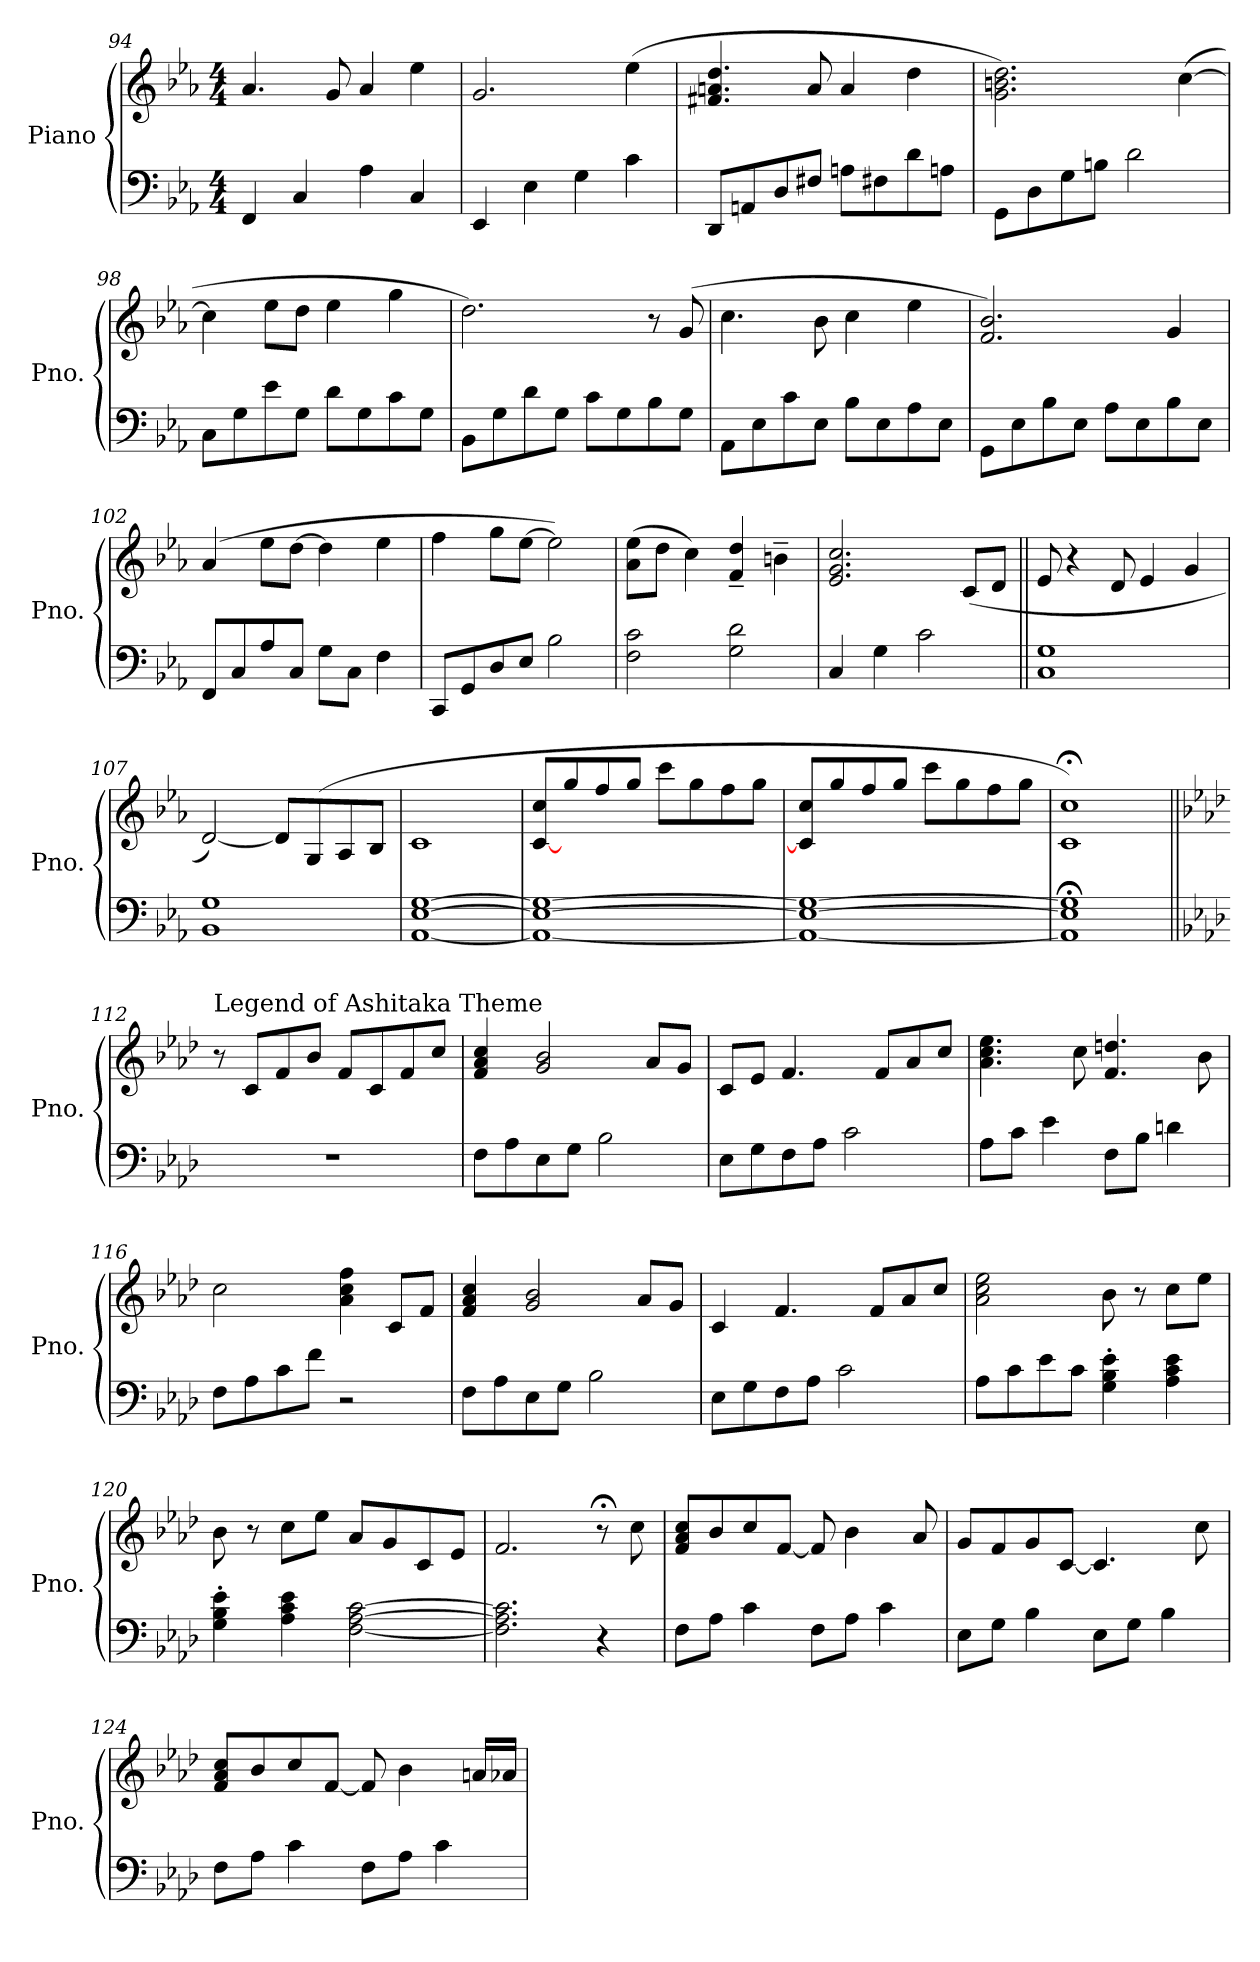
**kern	**kern
*part1	*part1
*staff2	*staff1
*I"Piano	*
*I'Pno.	*
*clefF4	*clefG2
*k[b-e-a-]	*k[b-e-a-]
*M4/4	*M4/4
=94	=94
4FF/	4.a-/
4C/	.
.	8g/
4A-\	4a-/
4C/	4ee-\
=95	=95
4EE-/	2.g/
4E-\	.
4G\	.
4c\	(4ee-\
!!LO:LB:g=z
=96	=96
8DD/L	4.f#X/ 4.an/ 4.dd/
8AAn/	.
8D/	.
8F#X/J	8a/
8An\L	4a/
8F#X\	.
8d\	4dd\
8An\J	.
=97	=97
8GG\L	2.g\ 2.bn\ 2.dd\)
8D\	.
8G\	.
8Bn\J	.
2d\	.
.	([4cc\
=98	=98
8C\L	4cc\]
8G\	.
8e-\	8ee-\L
8G\J	8dd\J
8d\L	4ee-\
8G\	.
8c\	4gg\
8G\J	.
=99	=99
8BB-\L	2.dd\)
8G\	.
8d\	.
8G\J	.
8c\L	.
8G\	.
8B-\	8r
8G\J	(8g/
=100	=100
8AA-\L	4.cc\
8E-\	.
8c\	.
8E-\J	8b-\
8B-\L	4cc\
8E-\	.
8A-\	4ee-\
8E-\J	.
!!LO:LB:g=z
=101	=101
8GG\L	2.f/ 2.b-/)
8E-\	.
8B-\	.
8E-\J	.
8A-\L	.
8E-\	.
8B-\	4g/
8E-\J	.
=102	=102
8FF/L	(4a-/
8C/	.
8A-/	8ee-\L
8C/J	[8dd\J
8G\L	4dd\]
8C\J	.
4F\	4ee-\
=103	=103
8CC/L	4ff\
8GG/	.
8D/	8gg\L
8E-/J	[8ee-\J
2B-\	2ee-\])
=104	=104
2F\ 2c\	(8a-\ 8ee-\L
.	8dd\J
.	4cc\)
2G\ 2d\	4f/~ 4dd/~
.	4bn~\
=105	=105
4C/	2.e-/ 2.g/ 2.cc/
4G\	.
2c\	.
.	(8c/L
.	8d/J
=106||	=106||
1C 1G	8e-/
.	4r
.	8d/
.	4e-/
.	4g/
!!LO:PB:g=z
=107	=107
1BB- 1G	[2d/)
.	8d/L]
.	(8G/
.	8A-/
.	8B-/J
=108	=108
[1AA- [1E- [1G	1c
=109	=109
1AA-_ 1E-_ 1G_	[8c/ 8cc/L
.	8gg/
.	8ff/
.	8gg/J
.	8ccc\L
.	8gg\
.	8ff\
.	8gg\J
=110	=110
1AA-_ 1E-_ 1G_	8c/] 8cc/L
.	8gg/
.	8ff/
.	8gg/J
.	8ccc\L
.	8gg\
.	8ff\
.	8gg\J
=111	=111
1AA-];< 1E-];< 1G];<	1c;< 1cc;<)
=112||	=112||
*k[b-e-a-d-]	*k[b-e-a-d-]
!	!LO:TX:a:t=Legend of Ashitaka Theme
1r	8r
.	8c/L
.	8f/
.	8b-/J
.	8f/L
.	8c/
.	8f/
.	8cc/J
!!LO:LB:g=z
=113	=113
8F\L	4f/ 4a-/ 4cc/
8A-\	.
8E-\	2g/ 2b-/
8G\J	.
2B-\	.
.	8a-/L
.	8g/J
=114	=114
8E-\L	8c/L
8G\	8e-/J
8F\	4.f/
8A-\J	.
2c\	.
.	8f/L
.	8a-/
.	8cc/J
=115	=115
8A-\L	4.a-\ 4.cc\ 4.ee-\
8c\J	.
4e-\	.
.	8cc\
8F\L	4.f/ 4.ddn/
8B-\J	.
4dn\	.
.	8b-\
=116	=116
8F\L	2cc\
8A-\	.
8c\	.
8f\J	.
2r	4a-\ 4cc\ 4ff\
.	8c/L
.	8f/J
=117	=117
8F\L	4f/ 4a-/ 4cc/
8A-\	.
8E-\	2g/ 2b-/
8G\J	.
2B-\	.
.	8a-/L
.	8g/J
!!LO:LB:g=z
=118	=118
8E-\L	4c/
8G\	.
8F\	4.f/
8A-\J	.
2c\	.
.	8f/L
.	8a-/
.	8cc/J
=119	=119
8A-\L	2a-\ 2cc\ 2ee-\
8c\	.
8e-\	.
8c\J	.
4G\' 4B-\' 4e-\'	8b-\
.	8r
4A-\ 4c\ 4e-\	8cc\L
.	8ee-\J
=120	=120
4G\' 4B-\' 4e-\'	8b-\
.	8r
4A-\ 4c\ 4e-\	8cc\L
.	8ee-\J
[2F\ [2A-\ [2c\	8a-/L
.	8g/
.	8c/
.	8e-/J
=121	=121
2.F\] 2.A-\] 2.c\]	2.f/
4r	8r;<
.	8cc\
=122	=122
8F\L	8f/ 8a-/ 8cc/L
8A-\J	8b-/
4c\	8cc/
.	[8f/J
8F\L	8f/]
8A-\J	4b-\
4c\	.
.	8a-/
!!LO:LB:g=z
=123	=123
8E-\L	8g/L
8G\J	8f/
4B-\	8g/
.	[8c/J
8E-\L	4.c/]
8G\J	.
4B-\	.
.	8cc\
=124	=124
8F\L	8f/ 8a-/ 8cc/L
8A-\J	8b-/
4c\	8cc/
.	[8f/J
8F\L	8f/]
8A-\J	4b-\
4c\	.
.	16an/LL
.	16a-X/JJ
=	=
*-	*-
